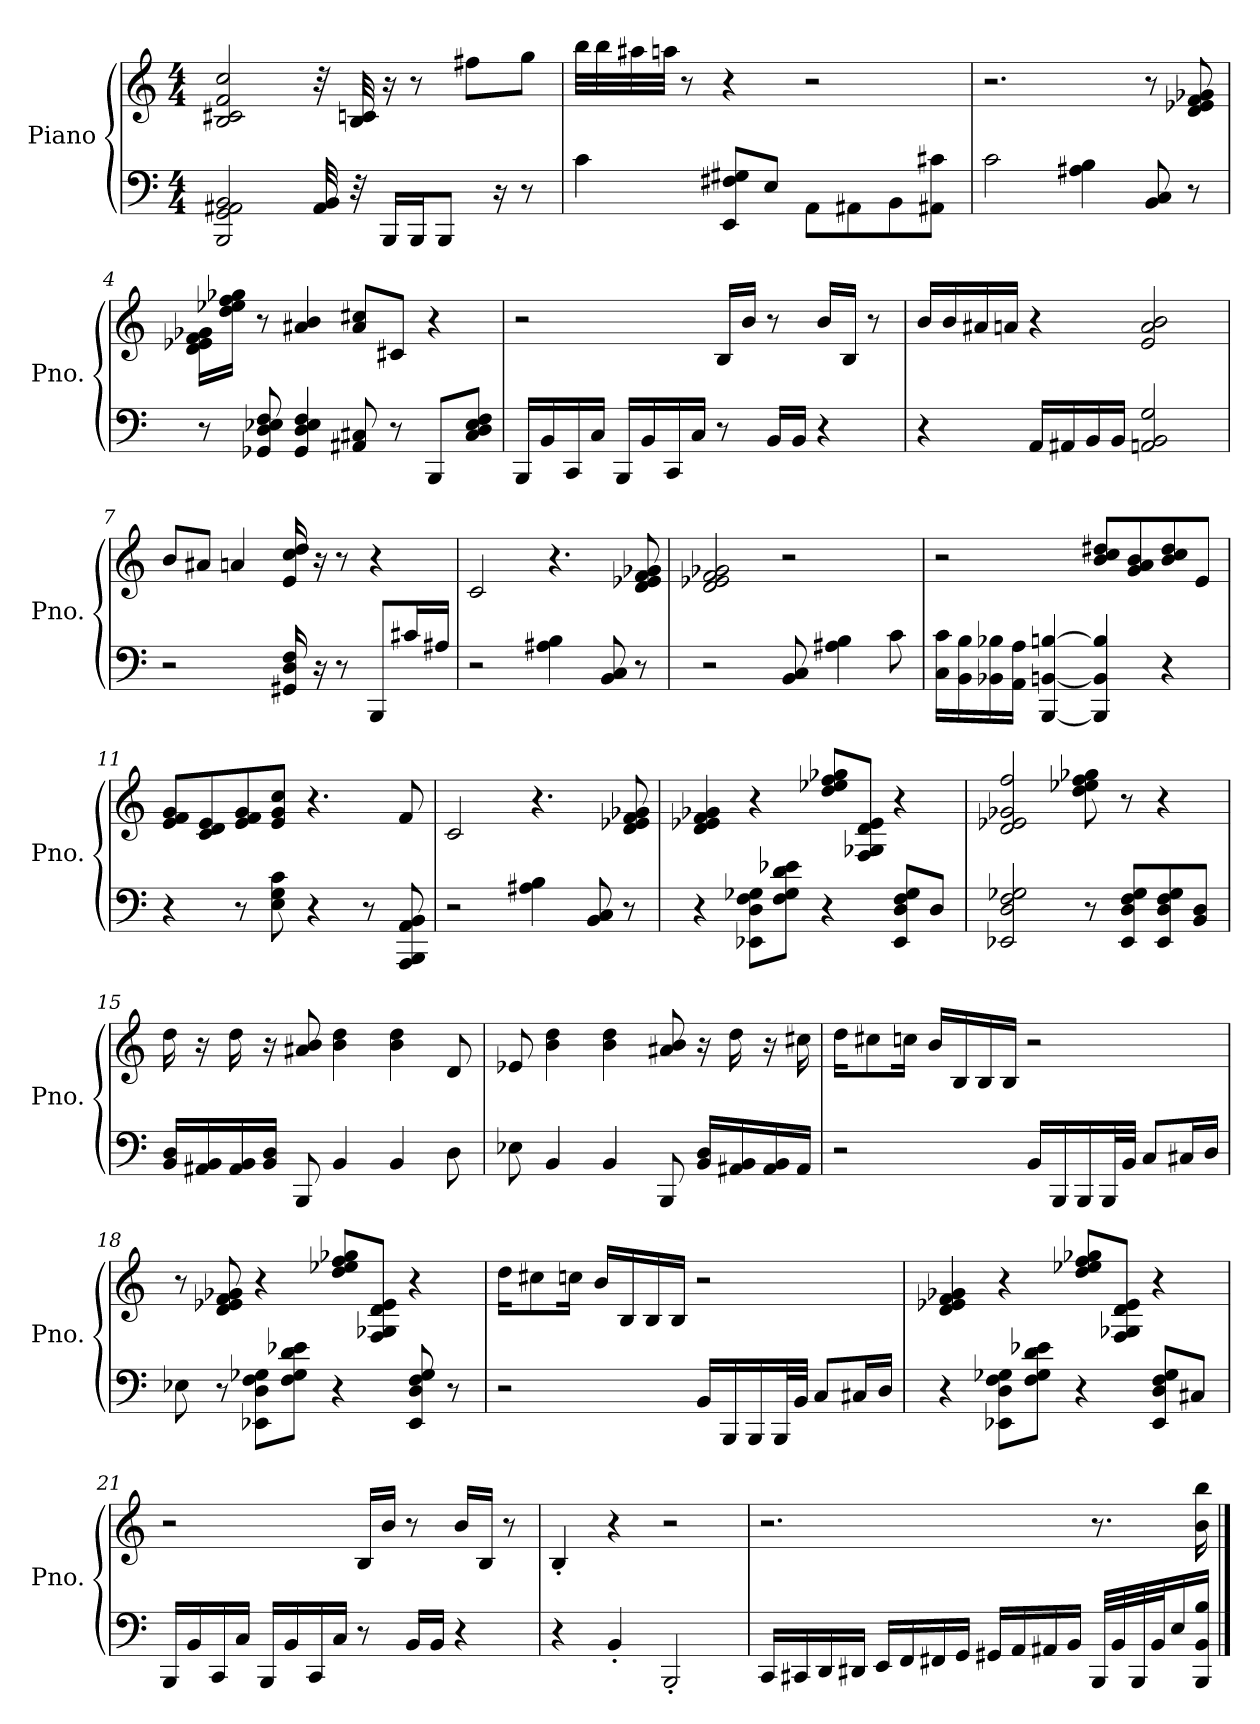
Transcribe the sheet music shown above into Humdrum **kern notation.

**kern	**kern
*part1	*part1
*staff2	*staff1
*I"Piano	*
*I'Pno.	*
*clefF4	*clefG2
*k[]	*k[]
*M4/4	*M4/4
=1	=1
2BBB/ 2GG/ 2AA#X/ 2BB/	2B/ 2c#X/ 2f/ 2cc/
32AA#/ 32BB/	32r
32r	32B/ 32cn/
16BBB/LL	16r
16BBB/J	8r
8BBB/J	.
.	8ff#X\L
16r	.
8r	8gg\J
=2	=2
4c\	32bb\LLL
.	32bb\
.	32aa#X\
.	32aan\JJJ
.	8r
8EE/ 8F#X/ 8G#X/L	4r
8E/J	.
8AA\L	2r
8AA#X\	.
8BB\	.
8AA#X\ 8c#X\J	.
=3	=3
2c\	2.r
4A#X\ 4B\	.
8BB/ 8C/	8r
8r	8d/ 8e-X/ 8f/ 8g-X/
!!LO:LB:g=z
=4	=4
8r	16d\ 16e-X\ 16f\ 16g-X\LL
.	16dd\ 16ee-X\ 16ff\ 16gg-X\JJ
8GG-X/ 8D/ 8E-X/ 8F/	8r
4GG-/ 4D/ 4E-/ 4F/	4a#X/ 4b/
8AA#X/ 8C#X/	8a#/ 8cc#X/L
8r	8c#X/J
8BBB/L	4r
8C#/ 8D/ 8E-/ 8F/J	.
=5	=5
16BBB/LL	2r
16BB/	.
16CC/	.
16C/JJ	.
16BBB/LL	.
16BB/	.
16CC/	.
16C/JJ	.
8r	16B/LL
.	16b/JJ
16BB/LL	8r
16BB/JJ	.
4r	16b/LL
.	16B/JJ
.	8r
=6	=6
4r	16b/LL
.	16b/
.	16a#X/
.	16an/JJ
16AA/LL	4r
16AA#X/	.
16BB/	.
16BB/JJ	.
2AAn/ 2BB/ 2G/	2e/ 2a/ 2b/
!!LO:LB:g=z
=7	=7
2r	8b/L
.	8a#X/J
.	4an/
16GG#X/ 16D/ 16F/	16e/ 16cc/ 16dd/
16r	16r
8r	8r
8BBB/L	4r
16c#X/L	.
16A#X/JJ	.
=8	=8
2r	2c/
4A#X\ 4B\	4.r
8BB/ 8C/	.
8r	8d/ 8e-X/ 8f/ 8g-X/
=9	=9
2r	2d/ 2e-X/ 2f/ 2g-X/
8BB/ 8C/	2r
4A#X\ 4B\	.
8c\	.
=10	=10
16C\ 16c\LL	2r
16BB\ 16B\	.
16BB-X\ 16B-X\	.
16AA\ 16A\JJ	.
[4BBB/ [4BBn/ [4Bn/	.
4BBB/] 4BB/] 4B/]	8b/ 8cc/ 8dd#X/L
.	8g/ 8a/ 8b/
4r	8b/ 8cc/ 8dd#/
.	8e/J
!!LO:LB:g=z
=11	=11
4r	8e/ 8f/ 8g/L
.	8c/ 8d/ 8e/
8r	8e/ 8f/ 8g/
8E\ 8G\ 8c\	8e/ 8g/ 8cc/J
4r	4.r
8r	.
8AAA/ 8BBB/ 8AA/ 8BB/	8f/
=12	=12
2r	2c/
4A#X\ 4B\	4.r
8BB/ 8C/	.
8r	8d/ 8e-X/ 8f/ 8g-X/
=13	=13
4r	4d/ 4e-X/ 4f/ 4g-X/
8EE-X\ 8D\ 8F\ 8G-X\L	4r
8F\ 8G-\ 8d\ 8e-X\J	.
4r	8dd/ 8ee-X/ 8ff/ 8gg-X/L
.	8F/ 8G-X/ 8d/ 8e-/J
8EE-/ 8D/ 8F/ 8G-/L	4r
8D/J	.
=14	=14
2EE-X/ 2D/ 2F/ 2G-X/	2d/ 2e-X/ 2g-X/ 2ff/
8r	8dd\ 8ee-X\ 8ff\ 8gg-X\
8EE-/ 8D/ 8F/ 8G-/L	8r
8EE-/ 8D/ 8F/ 8G-/	4r
8BB/ 8D/J	.
!!LO:LB:g=z
=15	=15
16BB/ 16D/LL	16dd\
16AA#X/ 16BB/	16r
16AA#/ 16BB/	16dd\
16BB/ 16D/JJ	16r
8BBB/	8a#X/ 8b/
4BB/	4b\ 4dd\
4BB/	4b\ 4dd\
8D\	8d/
=16	=16
8E-X\	8e-X/
4BB/	4b\ 4dd\
4BB/	4b\ 4dd\
8BBB/	8a#X/ 8b/
16BB/ 16D/LL	16r
16AA#X/ 16BB/	16dd\
16AA#/ 16BB/	16r
16AA#/JJ	16cc#X\
=17	=17
2r	16dd\KL
.	8cc#X\
.	16ccn\Jk
.	16b/LL
.	16B/
.	16B/
.	16B/JJ
16BB/LL	2r
16BBB/	.
16BBB/	.
32BBB/L	.
32BB/JJJ	.
8C/L	.
16C#X/L	.
16D/JJ	.
!!LO:PB:g=z
=18	=18
8E-X\	8r
8r	8d/ 8e-X/ 8f/ 8g-X/
8EE-X\ 8D\ 8F\ 8G-X\L	4r
8F\ 8G-\ 8d\ 8e-X\J	.
4r	8dd/ 8ee-X/ 8ff/ 8gg-X/L
.	8F/ 8G-X/ 8d/ 8e-/J
8EE-/ 8D/ 8F/ 8G-/	4r
8r	.
=19	=19
2r	16dd\KL
.	8cc#X\
.	16ccn\Jk
.	16b/LL
.	16B/
.	16B/
.	16B/JJ
16BB/LL	2r
16BBB/	.
16BBB/	.
32BBB/L	.
32BB/JJJ	.
8C/L	.
16C#X/L	.
16D/JJ	.
=20	=20
4r	4d/ 4e-X/ 4f/ 4g-X/
8EE-X\ 8D\ 8F\ 8G-X\L	4r
8F\ 8G-\ 8d\ 8e-X\J	.
4r	8dd/ 8ee-X/ 8ff/ 8gg-X/L
.	8F/ 8G-X/ 8d/ 8e-/J
8EE-/ 8D/ 8F/ 8G-/L	4r
8C#X/J	.
!!LO:LB:g=z
=21	=21
16BBB/LL	2r
16BB/	.
16CC/	.
16C/JJ	.
16BBB/LL	.
16BB/	.
16CC/	.
16C/JJ	.
8r	16B/LL
.	16b/JJ
16BB/LL	8r
16BB/JJ	.
4r	16b/LL
.	16B/JJ
.	8r
=22	=22
4r	4B'/
4BB'/	4r
2BBB'/	2r
=23	=23
16CC/LL	2.r
16CC#X/	.
16DD/	.
16DD#X/JJ	.
16EE/LL	.
16FF/	.
16FF#X/	.
16GG/JJ	.
16GG#X/LL	.
16AA/	.
16AA#X/	.
16BB/JJ	.
32BBB/LLL	8.r
32BB/	.
32BBB/	.
32BB/J	.
16E/	.
16BBB/ 16BB/ 16B/JJ	16b\ 16bb\
==	==
*-	*-
